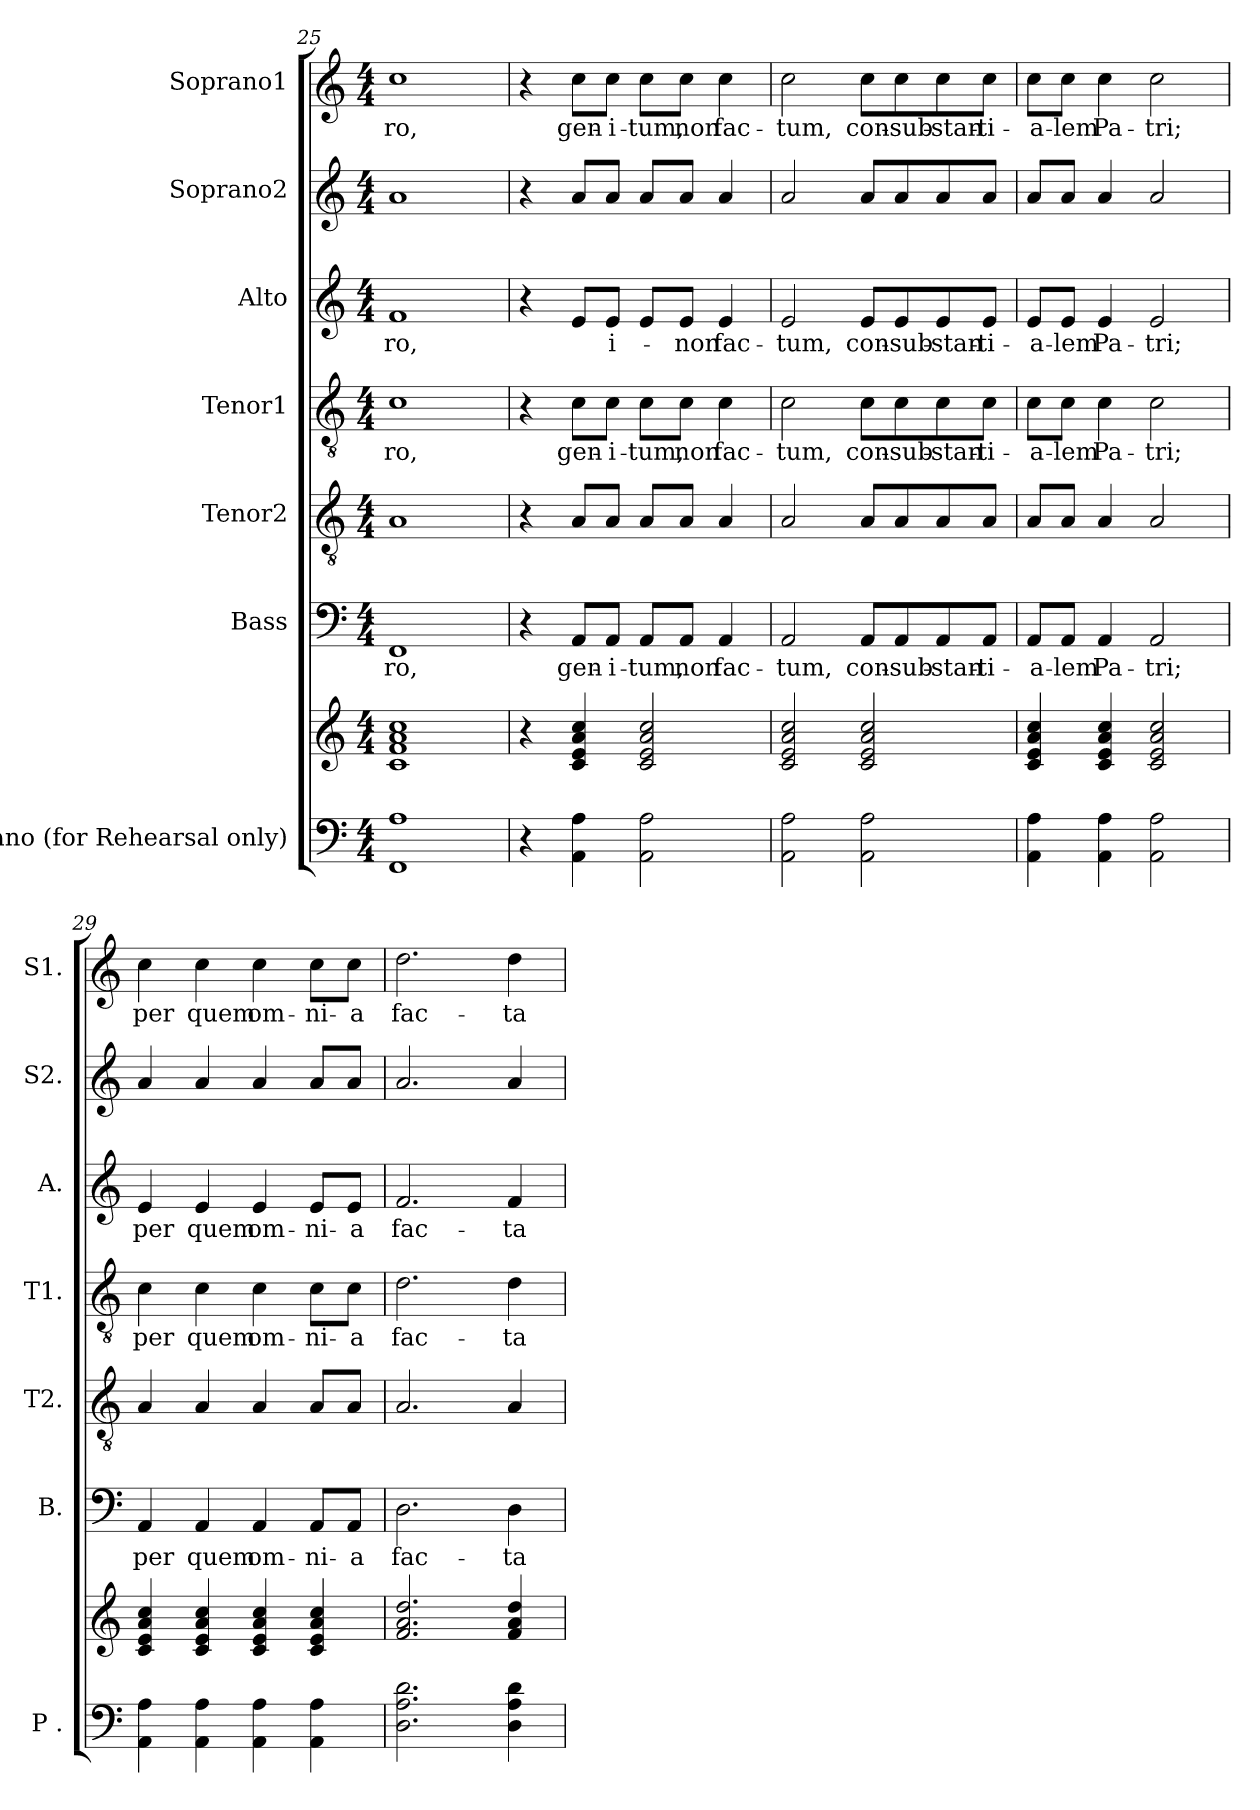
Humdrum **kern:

**kern	**kern	**kern	**text	**kern	**kern	**text	**kern	**text	**kern	**kern	**text
*part7	*part7	*part6	*part6	*part5	*part4	*part4	*part3	*part3	*part2	*part1	*part1
*staff8	*staff7	*staff6	*staff6	*staff5	*staff4	*staff4	*staff3	*staff3	*staff2	*staff1	*staff1
*I"Piano (for Rehearsal only)	*	*I"Bass	*	*I"Tenor2	*I"Tenor1	*	*I"Alto	*	*I"Soprano2	*I"Soprano1	*
*I'P .	*	*I'B.	*	*I'T2.	*I'T1.	*	*I'A.	*	*I'S2.	*I'S1.	*
*clefF4	*clefG2	*clefF4	*	*clefGv2	*clefGv2	*	*clefG2	*	*clefG2	*clefG2	*
*k[]	*k[]	*k[]	*	*k[]	*k[]	*	*k[]	*	*k[]	*k[]	*
*M4/4	*M4/4	*M4/4	*	*M4/4	*M4/4	*	*M4/4	*	*M4/4	*M4/4	*
=25	=25	=25	=25	=25	=25	=25	=25	=25	=25	=25	=25
!	!	!	!LO:LY:b	!	!	!LO:LY:b	!	!LO:LY:b	!	!	!LO:LY:b
1FF 1A	1c 1f 1a 1cc	1FF	-ro,	1A	1c	-ro,	1f	-ro,	1a	1cc	-ro,
=26	=26	=26	=26	=26	=26	=26	=26	=26	=26	=26	=26
4r	4r	4r	.	4r	4r	.	4r	.	4r	4r	.
!	!	!	!LO:LY:b	!	!	!LO:LY:b	!	!	!	!	!LO:LY:b
4AA\ 4A\	4c/ 4e/ 4a/ 4cc/	8AA/L	gen-	8A/L	8c\L	gen-	8e/L	.	8a/L	8cc\L	gen-
!	!	!	!LO:LY:b	!	!	!LO:LY:b	!	!LO:LY:b	!	!	!LO:LY:b
.	.	8AA/J	-i-	8A/J	8c\J	-i-	8e/J	-i-	8a/J	8cc\J	-i-
!	!	!	!LO:LY:b	!	!	!LO:LY:b	!	!	!	!	!LO:LY:b
2AA\ 2A\	2c/ 2e/ 2a/ 2cc/	8AA/L	-tum,	8A/L	8c\L	-tum,	8e/L	.	8a/L	8cc\L	-tum,
!	!	!	!LO:LY:b	!	!	!LO:LY:b	!	!LO:LY:b	!	!	!LO:LY:b
.	.	8AA/J	non	8A/J	8c\J	non	8e/J	non	8a/J	8cc\J	non
!	!	!	!LO:LY:b	!	!	!LO:LY:b	!	!LO:LY:b	!	!	!LO:LY:b
.	.	4AA/	fac-	4A/	4c\	fac-	4e/	fac-	4a/	4cc\	fac-
=27	=27	=27	=27	=27	=27	=27	=27	=27	=27	=27	=27
!	!	!	!LO:LY:b	!	!	!LO:LY:b	!	!LO:LY:b	!	!	!LO:LY:b
2AA\ 2A\	2c/ 2e/ 2a/ 2cc/	2AA/	-tum,	2A/	2c\	-tum,	2e/	-tum,	2a/	2cc\	-tum,
!	!	!	!LO:LY:b	!	!	!LO:LY:b	!	!LO:LY:b	!	!	!LO:LY:b
2AA\ 2A\	2c/ 2e/ 2a/ 2cc/	8AA/L	con-	8A/L	8c\L	con-	8e/L	con-	8a/L	8cc\L	con-
!	!	!	!LO:LY:b	!	!	!LO:LY:b	!	!LO:LY:b	!	!	!LO:LY:b
.	.	8AA/	-sub-	8A/	8c\	-sub-	8e/	-sub-	8a/	8cc\	-sub-
!	!	!	!LO:LY:b	!	!	!LO:LY:b	!	!LO:LY:b	!	!	!LO:LY:b
.	.	8AA/	-stan-	8A/	8c\	-stan-	8e/	-stan-	8a/	8cc\	-stan-
!	!	!	!LO:LY:b	!	!	!LO:LY:b	!	!LO:LY:b	!	!	!LO:LY:b
.	.	8AA/J	-ti-	8A/J	8c\J	-ti-	8e/J	-ti-	8a/J	8cc\J	-ti-
=28	=28	=28	=28	=28	=28	=28	=28	=28	=28	=28	=28
!	!	!	!LO:LY:b	!	!	!LO:LY:b	!	!LO:LY:b	!	!	!LO:LY:b
4AA\ 4A\	4c/ 4e/ 4a/ 4cc/	8AA/L	-a-	8A/L	8c\L	-a-	8e/L	-a-	8a/L	8cc\L	-a-
!	!	!	!LO:LY:b	!	!	!LO:LY:b	!	!LO:LY:b	!	!	!LO:LY:b
.	.	8AA/J	-lem	8A/J	8c\J	-lem	8e/J	-lem	8a/J	8cc\J	-lem
!	!	!	!LO:LY:b	!	!	!LO:LY:b	!	!LO:LY:b	!	!	!LO:LY:b
4AA\ 4A\	4c/ 4e/ 4a/ 4cc/	4AA/	Pa-	4A/	4c\	Pa-	4e/	Pa-	4a/	4cc\	Pa-
!	!	!	!LO:LY:b	!	!	!LO:LY:b	!	!LO:LY:b	!	!	!LO:LY:b
2AA\ 2A\	2c/ 2e/ 2a/ 2cc/	2AA/	-tri;	2A/	2c\	-tri;	2e/	-tri;	2a/	2cc\	-tri;
!!LO:PB:g=z
=29	=29	=29	=29	=29	=29	=29	=29	=29	=29	=29	=29
!	!	!	!LO:LY:b	!	!	!LO:LY:b	!	!LO:LY:b	!	!	!LO:LY:b
4AA\ 4A\	4c/ 4e/ 4a/ 4cc/	4AA/	per	4A/	4c\	per	4e/	per	4a/	4cc\	per
!	!	!	!LO:LY:b	!	!	!LO:LY:b	!	!LO:LY:b	!	!	!LO:LY:b
4AA\ 4A\	4c/ 4e/ 4a/ 4cc/	4AA/	quem	4A/	4c\	quem	4e/	quem	4a/	4cc\	quem
!	!	!	!LO:LY:b	!	!	!LO:LY:b	!	!LO:LY:b	!	!	!LO:LY:b
4AA\ 4A\	4c/ 4e/ 4a/ 4cc/	4AA/	om-	4A/	4c\	om-	4e/	om-	4a/	4cc\	om-
!	!	!	!LO:LY:b	!	!	!LO:LY:b	!	!LO:LY:b	!	!	!LO:LY:b
4AA\ 4A\	4c/ 4e/ 4a/ 4cc/	8AA/L	-ni-	8A/L	8c\L	-ni-	8e/L	-ni-	8a/L	8cc\L	-ni-
!	!	!	!LO:LY:b	!	!	!LO:LY:b	!	!LO:LY:b	!	!	!LO:LY:b
.	.	8AA/J	-a	8A/J	8c\J	-a	8e/J	-a	8a/J	8cc\J	-a
=30	=30	=30	=30	=30	=30	=30	=30	=30	=30	=30	=30
!	!	!	!LO:LY:b	!	!	!LO:LY:b	!	!LO:LY:b	!	!	!LO:LY:b
2.D\ 2.A\ 2.d\	2.f/ 2.a/ 2.dd/	2.D\	fac-	2.A/	2.d\	fac-	2.f/	fac-	2.a/	2.dd\	fac-
!	!	!	!LO:LY:b	!	!	!LO:LY:b	!	!LO:LY:b	!	!	!LO:LY:b
4D\ 4A\ 4d\	4f/ 4a/ 4dd/	4D\	-ta	4A/	4d\	-ta	4f/	-ta	4a/	4dd\	-ta
=	=	=	=	=	=	=	=	=	=	=	=
*-	*-	*-	*-	*-	*-	*-	*-	*-	*-	*-	*-
